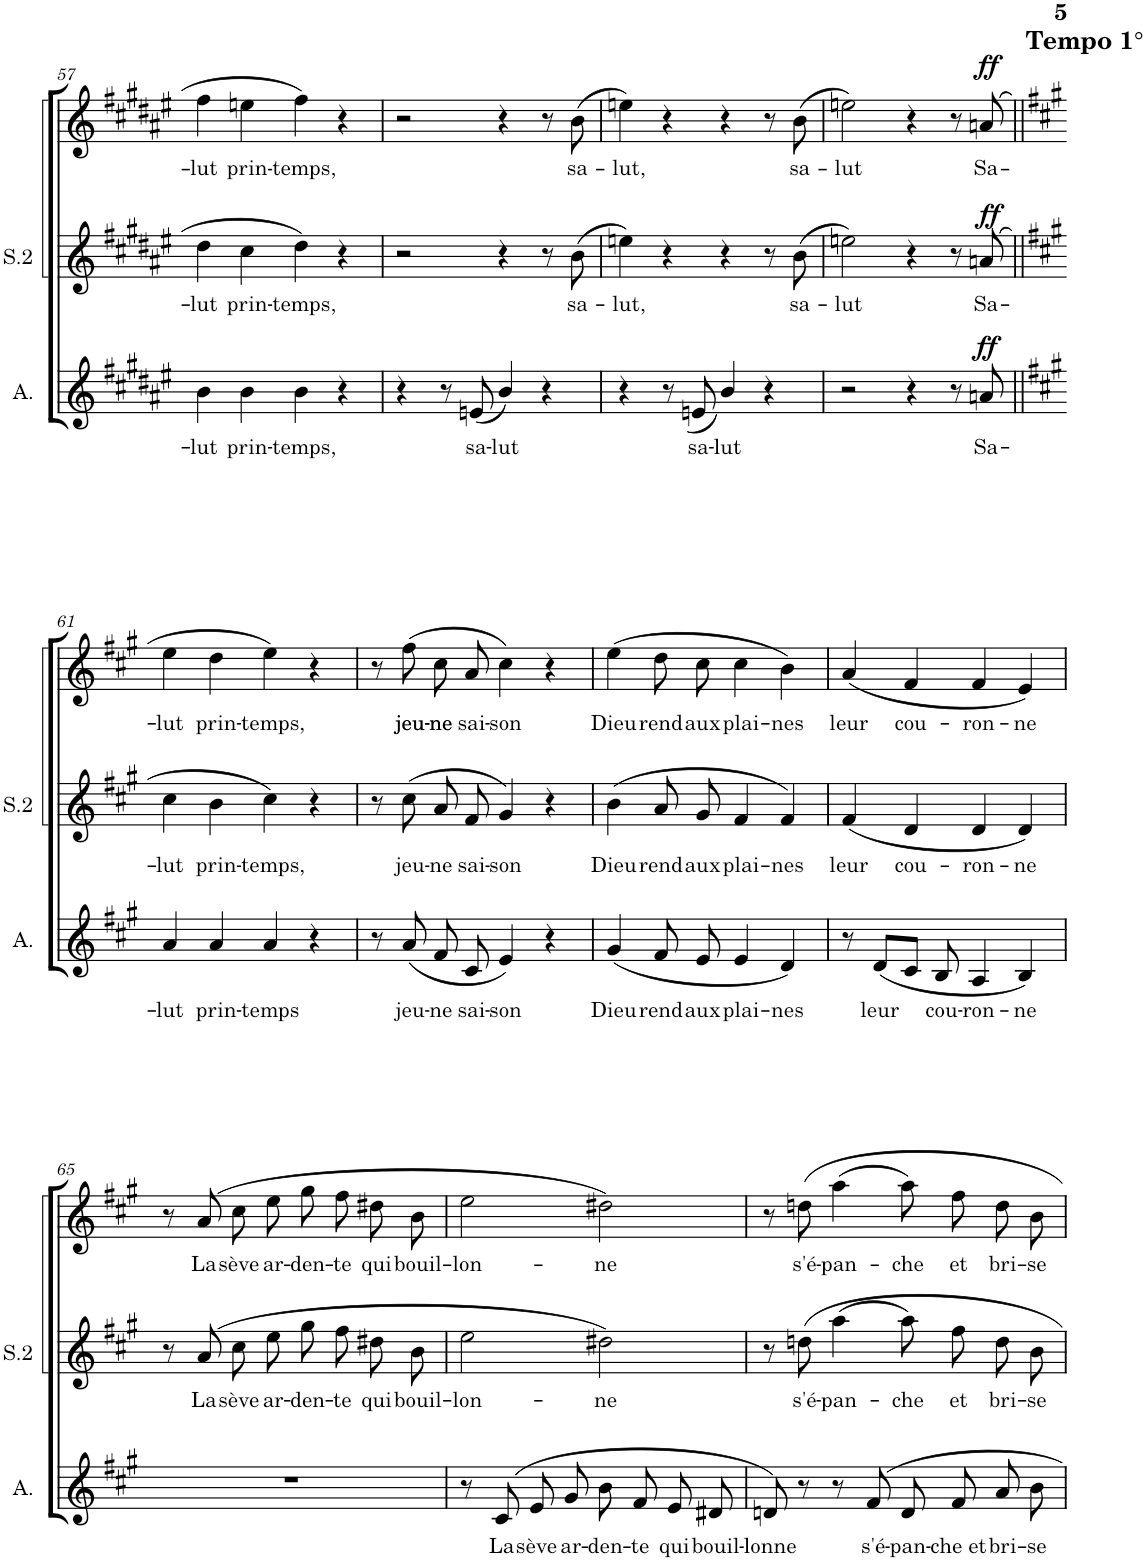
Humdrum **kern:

**kern	**text	**dynam	**kern	**text	**dynam	**kern	**text	**dynam
*part3	*part3	*part3	*part2	*part2	*part2	*part1	*part1	*part1
*staff3	*staff3	*staff3	*staff2	*staff2	*staff2	*staff1	*staff1	*staff1
*I"Alto	*	*	*I"Soprano 2	*	*	*I"Soprano 1	*	*
*I'A.	*	*	*I'S.2	*	*	*I'S.1	*	*
!!LO:PB:g=z
*clefG2	*	*	*clefG2	*	*	*clefG2	*	*
*k[f#c#g#d#a#e#]	*	*	*k[f#c#g#d#a#e#]	*	*	*k[f#c#g#d#a#e#]	*	*
*M4/4	*	*	*M4/4	*	*	*M4/4	*	*
*met(c)	*	*	*met(c)	*	*	*met(c)	*	*
=57	=57	=57	=57	=57	=57	=57	=57	=57
!	!LO:LY:b	!	!	!LO:LY:b	!	!	!LO:LY:b	!
4b\	-lut	.	4dd#\	-lut	.	4ff#\	-lut	.
!	!LO:LY:b	!	!	!LO:LY:b	!	!	!LO:LY:b	!
4b\	prin-	.	4cc#\	prin-	.	4een\	prin-	.
!	!LO:LY:b	!	!	!LO:LY:b	!	!	!LO:LY:b	!
4b\	-temps,	.	4dd#\	-temps,	.	4ff#\	-temps,	.
4r	.	.	4r	.	.	4r	.	.
=58	=58	=58	=58	=58	=58	=58	=58	=58
4r	.	.	2r	.	.	2r	.	.
8r	.	.	.	.	.	.	.	.
!	!LO:LY:b	!	!	!	!	!	!	!
(8en/	sa-	.	.	.	.	.	.	.
!	!LO:LY:b	!	!	!	!	!	!	!
4b/)	-lut	.	4r	.	.	4r	.	.
4r	.	.	8r	.	.	8r	.	.
!	!	!	!	!LO:LY:b	!	!	!LO:LY:b	!
.	.	.	(8b\	sa-	.	(8b\	sa-	.
=59	=59	=59	=59	=59	=59	=59	=59	=59
!	!	!	!	!LO:LY:b	!	!	!LO:LY:b	!
4r	.	.	4een\)	-lut,	.	4een\)	-lut,	.
8r	.	.	4r	.	.	4r	.	.
!	!LO:LY:b	!	!	!	!	!	!	!
(8en/	sa-	.	.	.	.	.	.	.
!	!LO:LY:b	!	!	!	!	!	!	!
4b/)	-lut	.	4r	.	.	4r	.	.
4r	.	.	8r	.	.	8r	.	.
!	!	!	!	!LO:LY:b	!	!	!LO:LY:b	!
.	.	.	(8b\	sa-	.	(8b\	sa-	.
=60	=60	=60	=60	=60	=60	=60	=60	=60
!	!	!	!	!LO:LY:b	!	!	!LO:LY:b	!
2r	.	.	2een\)	-lut	.	2een\)	-lut	.
4r	.	.	4r	.	.	4r	.	.
8r	.	.	8r	.	.	8r	.	.
!	!	!	!	!	!	!LO:TX:a:B:t=Tempo 1°	!	!
!	!LO:LY:b	!LO:DY:a	!	!LO:LY:b	!LO:DY:a	!	!LO:LY:b	!LO:DY:a
8an/	Sa-	ff	(8an/	Sa-	ff	(8an/	Sa-	ff
!!LO:LB:g=z
=61||	=61||	=61||	=61||	=61||	=61||	=61||	=61||	=61||
*k[f#c#g#]	*	*	*k[f#c#g#]	*	*	*k[f#c#g#]	*	*
!	!LO:LY:b	!	!	!LO:LY:b	!	!	!LO:LY:b	!
4a/	-lut	.	4cc#\	-lut	.	4ee\	-lut	.
!	!LO:LY:b	!	!	!LO:LY:b	!	!	!LO:LY:b	!
4a/	prin-	.	4b\	prin-	.	4dd\	prin-	.
!	!LO:LY:b	!	!	!LO:LY:b	!	!	!LO:LY:b	!
4a/	-temps	.	4cc#\)	-temps,	.	4ee\)	-temps,	.
4r	.	.	4r	.	.	4r	.	.
=62	=62	=62	=62	=62	=62	=62	=62	=62
8r	.	.	8r	.	.	8r	.	.
!	!LO:LY:b	!	!	!LO:LY:b	!	!	!LO:LY:b	!
(8a/	jeu-	.	(8cc#\	jeu-	.	(8ff#\	jeu-	.
!	!LO:LY:b	!	!	!LO:LY:b	!	!	!LO:LY:b	!
8f#/	-ne	.	8a/L	-ne	.	8cc#\L	-ne	.
!	!LO:LY:b	!	!	!LO:LY:b	!	!	!LO:LY:b	!
8c#/	sai-	.	8f#/J	sai-	.	8a\J	sai-	.
!	!LO:LY:b	!	!	!LO:LY:b	!	!	!LO:LY:b	!
4e/)	-son	.	4g#/)	-son	.	4cc#\)	-son	.
4r	.	.	4r	.	.	4r	.	.
=63	=63	=63	=63	=63	=63	=63	=63	=63
!	!LO:LY:b	!	!	!LO:LY:b	!	!	!LO:LY:b	!
(4g#/	Dieu	.	(4b\	Dieu	.	(4ee\	Dieu	.
!	!LO:LY:b	!	!	!LO:LY:b	!	!	!LO:LY:b	!
8f#/	rend	.	8a/L	rend	.	8dd\L	rend	.
!	!LO:LY:b	!	!	!LO:LY:b	!	!	!LO:LY:b	!
8e/	aux	.	8g#/J	aux	.	8cc#\J	aux	.
!	!LO:LY:b	!	!	!LO:LY:b	!	!	!LO:LY:b	!
4e/	plai-	.	4f#/	plai-	.	4cc#\	plai-	.
!	!LO:LY:b	!	!	!LO:LY:b	!	!	!LO:LY:b	!
4d/)	-nes	.	4f#/)	-nes	.	4b\)	-nes	.
=64	=64	=64	=64	=64	=64	=64	=64	=64
!	!	!	!	!LO:LY:b	!	!	!LO:LY:b	!
8r	.	.	(4f#/	leur	.	(4a/	leur	.
!	!LO:LY:b	!	!	!	!	!	!	!
(8d/L	leur	.	.	.	.	.	.	.
!	!	!	!	!LO:LY:b	!	!	!LO:LY:b	!
8c#/J	.	.	4d/	cou-	.	4f#/	cou-	.
!	!LO:LY:b	!	!	!	!	!	!	!
8B/	cou-	.	.	.	.	.	.	.
!	!LO:LY:b	!	!	!LO:LY:b	!	!	!LO:LY:b	!
4A/	-ron-	.	4d/	-ron-	.	4f#/	-ron-	.
!	!LO:LY:b	!	!	!LO:LY:b	!	!	!LO:LY:b	!
4B/)	-ne	.	4d/)	-ne	.	4e/)	-ne	.
!!LO:LB:g=z
=65	=65	=65	=65	=65	=65	=65	=65	=65
1r	.	.	8r	.	.	8r	.	.
!	!	!	!	!LO:LY:b	!	!	!LO:LY:b	!
.	.	.	(8a/	La	.	(8a/	La	.
!	!	!	!	!LO:LY:b	!	!	!LO:LY:b	!
.	.	.	8cc#\L	sève	.	8cc#\L	sève	.
!	!	!	!	!LO:LY:b	!	!	!LO:LY:b	!
.	.	.	8ee\J	ar-	.	8ee\J	ar-	.
!	!	!	!	!LO:LY:b	!	!	!LO:LY:b	!
.	.	.	8gg#\L	-den-	.	8gg#\L	-den-	.
!	!	!	!	!LO:LY:b	!	!	!LO:LY:b	!
.	.	.	8ff#\J	-te	.	8ff#\J	-te	.
!	!	!	!	!LO:LY:b	!	!	!LO:LY:b	!
.	.	.	8dd#X\L	qui	.	8dd#X\L	qui	.
!	!	!	!	!LO:LY:b	!	!	!LO:LY:b	!
.	.	.	8b\J	bouil-	.	8b\J	bouil-	.
=66	=66	=66	=66	=66	=66	=66	=66	=66
!	!	!	!	!LO:LY:b	!	!	!LO:LY:b	!
8r	.	.	2ee\	-lon-	.	2ee\	-lon-	.
!	!LO:LY:b	!	!	!	!	!	!	!
(8c#/	La	.	.	.	.	.	.	.
!	!LO:LY:b	!	!	!	!	!	!	!
8e/	sève	.	.	.	.	.	.	.
!	!LO:LY:b	!	!	!	!	!	!	!
8g#/	ar-	.	.	.	.	.	.	.
!	!LO:LY:b	!	!	!LO:LY:b	!	!	!LO:LY:b	!
8b\	-den-	.	2dd#X\)	-ne	.	2dd#X\)	-ne	.
!	!LO:LY:b	!	!	!	!	!	!	!
8f#/	-te	.	.	.	.	.	.	.
!	!LO:LY:b	!	!	!	!	!	!	!
8e/	qui	.	.	.	.	.	.	.
!	!LO:LY:b	!	!	!	!	!	!	!
8d#X/	bouil-	.	.	.	.	.	.	.
=67	=67	=67	=67	=67	=67	=67	=67	=67
!	!LO:LY:b	!	!	!	!	!	!	!
8dn/)	-lonne	.	8r	.	.	8r	.	.
!	!	!	!	!LO:LY:b	!	!	!LO:LY:b	!
8r	.	.	8ddn\	s'é-	.	8ddn\	s'é-	.
!	!	!	!	!LO:LY:b	!	!	!LO:LY:b	!
8r	.	.	(4aa\	-pan-	.	(4aa\	-pan-	.
!	!LO:LY:b	!	!	!	!	!	!	!
8f#/	s'é-	.	.	.	.	.	.	.
!	!LO:LY:b	!	!	!LO:LY:b	!	!	!LO:LY:b	!
8d/	-pan-	.	8aa\L)	-che	.	8aa\L)	-che	.
!	!LO:LY:b	!	!	!LO:LY:b	!	!	!LO:LY:b	!
8f#/	-che et	.	8ff#\J	et	.	8ff#\J	et	.
!	!LO:LY:b	!	!	!LO:LY:b	!	!	!LO:LY:b	!
8a/	bri-	.	8dd\L	bri-	.	8dd\L	bri-	.
!	!LO:LY:b	!	!	!LO:LY:b	!	!	!LO:LY:b	!
8b\	-se	.	8b\J	-se	.	8b\J	-se	.
=	=	=	=	=	=	=	=	=
*-	*-	*-	*-	*-	*-	*-	*-	*-
